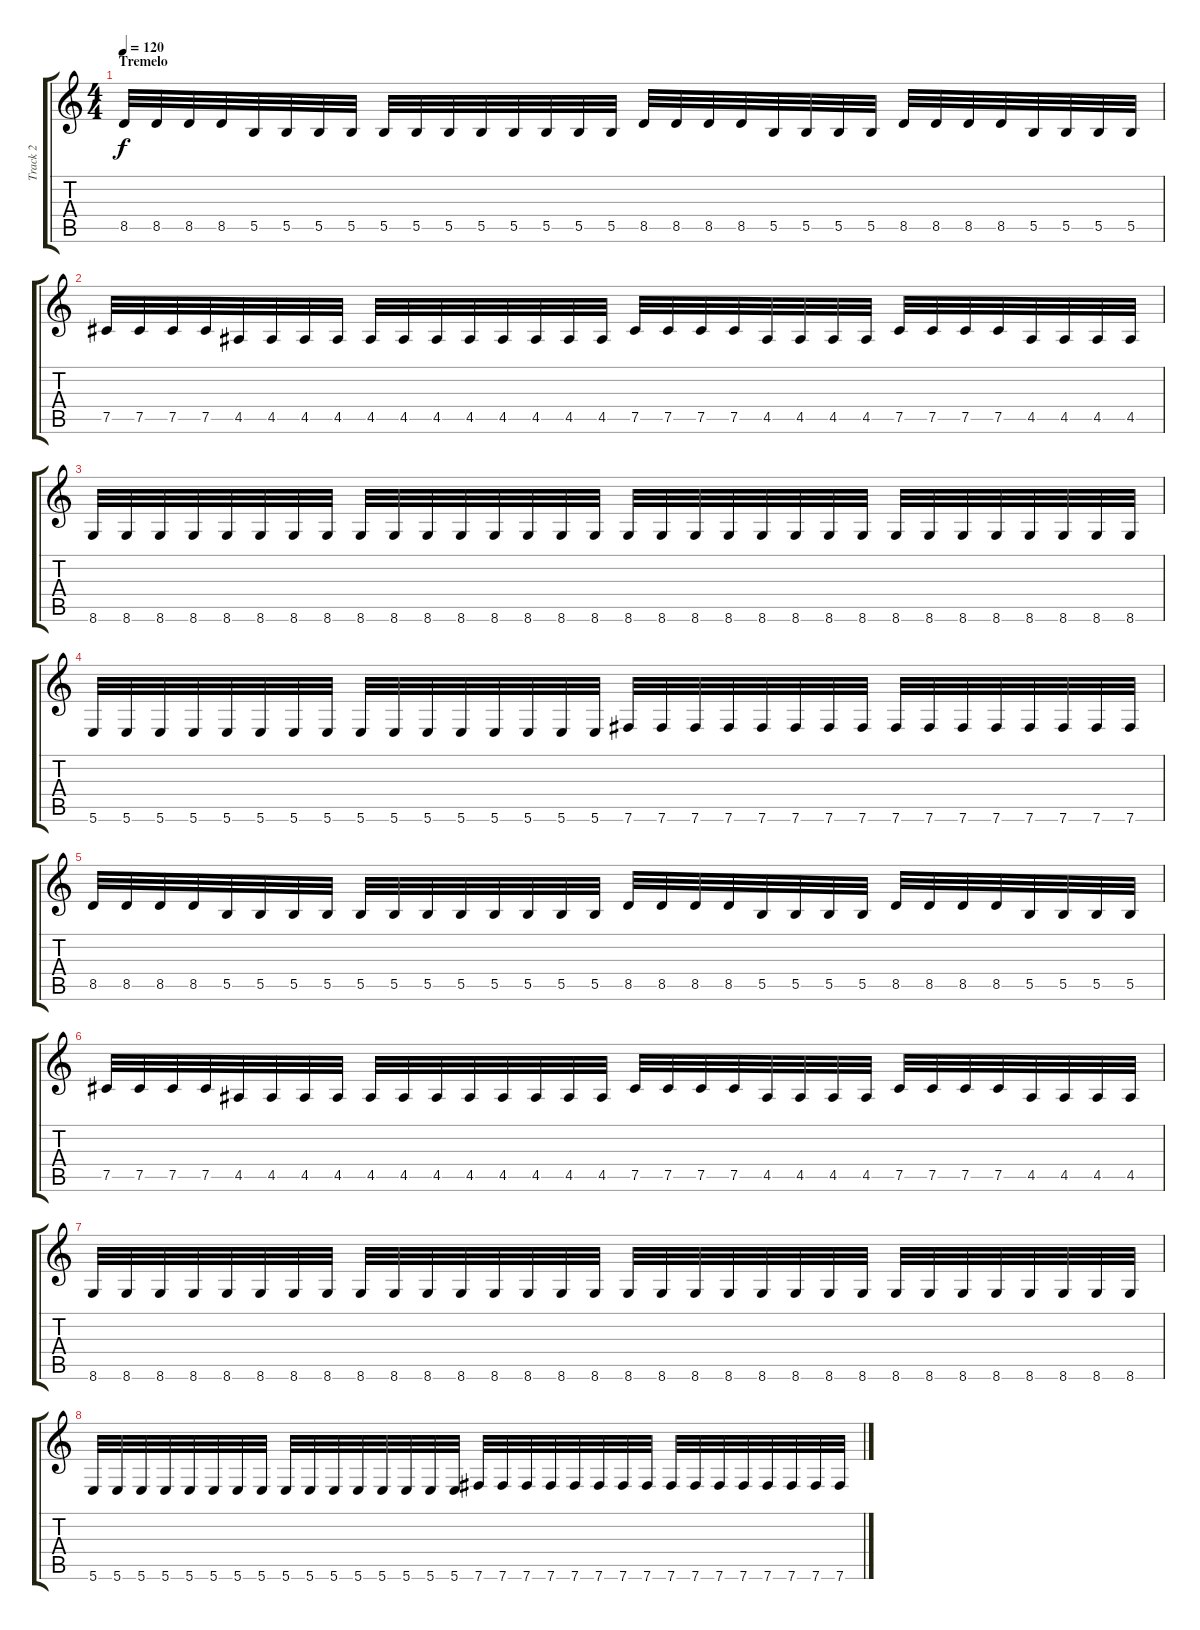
\track ("Track 2" "Track 2") {instrument distortionguitar}
\staff {score tabs}
\tuning (Db4 Ab3 E3 B2 Gb2 B1) {hide}
\ts (4 4)
\section ("" "Tremelo")
\tempo 120
\clef g2
\ks c
8.5.32{dy f} 8.5.32 8.5.32 8.5.32 5.5.32 5.5.32 5.5.32 5.5.32 5.5.32 5.5.32 5.5.32 5.5.32 5.5.32 5.5.32 5.5.32 5.5.32 8.5.32 8.5.32 8.5.32 8.5.32 5.5.32 5.5.32 5.5.32 5.5.32 8.5.32 8.5.32 8.5.32 8.5.32 5.5.32 5.5.32 5.5.32 5.5.32 |
7.5.32 7.5.32 7.5.32 7.5.32 4.5.32 4.5.32 4.5.32 4.5.32 4.5.32 4.5.32 4.5.32 4.5.32 4.5.32 4.5.32 4.5.32 4.5.32 7.5.32 7.5.32 7.5.32 7.5.32 4.5.32 4.5.32 4.5.32 4.5.32 7.5.32 7.5.32 7.5.32 7.5.32 4.5.32 4.5.32 4.5.32 4.5.32 |
8.6.32 8.6.32 8.6.32 8.6.32 8.6.32 8.6.32 8.6.32 8.6.32 8.6.32 8.6.32 8.6.32 8.6.32 8.6.32 8.6.32 8.6.32 8.6.32 8.6.32 8.6.32 8.6.32 8.6.32 8.6.32 8.6.32 8.6.32 8.6.32 8.6.32 8.6.32 8.6.32 8.6.32 8.6.32 8.6.32 8.6.32 8.6.32 |
5.6.32 5.6.32 5.6.32 5.6.32 5.6.32 5.6.32 5.6.32 5.6.32 5.6.32 5.6.32 5.6.32 5.6.32 5.6.32 5.6.32 5.6.32 5.6.32 7.6.32 7.6.32 7.6.32 7.6.32 7.6.32 7.6.32 7.6.32 7.6.32 7.6.32 7.6.32 7.6.32 7.6.32 7.6.32 7.6.32 7.6.32 7.6.32 |
8.5.32 8.5.32 8.5.32 8.5.32 5.5.32 5.5.32 5.5.32 5.5.32 5.5.32 5.5.32 5.5.32 5.5.32 5.5.32 5.5.32 5.5.32 5.5.32 8.5.32 8.5.32 8.5.32 8.5.32 5.5.32 5.5.32 5.5.32 5.5.32 8.5.32 8.5.32 8.5.32 8.5.32 5.5.32 5.5.32 5.5.32 5.5.32 |
7.5.32 7.5.32 7.5.32 7.5.32 4.5.32 4.5.32 4.5.32 4.5.32 4.5.32 4.5.32 4.5.32 4.5.32 4.5.32 4.5.32 4.5.32 4.5.32 7.5.32 7.5.32 7.5.32 7.5.32 4.5.32 4.5.32 4.5.32 4.5.32 7.5.32 7.5.32 7.5.32 7.5.32 4.5.32 4.5.32 4.5.32 4.5.32 |
8.6.32 8.6.32 8.6.32 8.6.32 8.6.32 8.6.32 8.6.32 8.6.32 8.6.32 8.6.32 8.6.32 8.6.32 8.6.32 8.6.32 8.6.32 8.6.32 8.6.32 8.6.32 8.6.32 8.6.32 8.6.32 8.6.32 8.6.32 8.6.32 8.6.32 8.6.32 8.6.32 8.6.32 8.6.32 8.6.32 8.6.32 8.6.32 |
5.6.32 5.6.32 5.6.32 5.6.32 5.6.32 5.6.32 5.6.32 5.6.32 5.6.32 5.6.32 5.6.32 5.6.32 5.6.32 5.6.32 5.6.32 5.6.32 7.6.32 7.6.32 7.6.32 7.6.32 7.6.32 7.6.32 7.6.32 7.6.32 7.6.32 7.6.32 7.6.32 7.6.32 7.6.32 7.6.32 7.6.32 7.6.32
